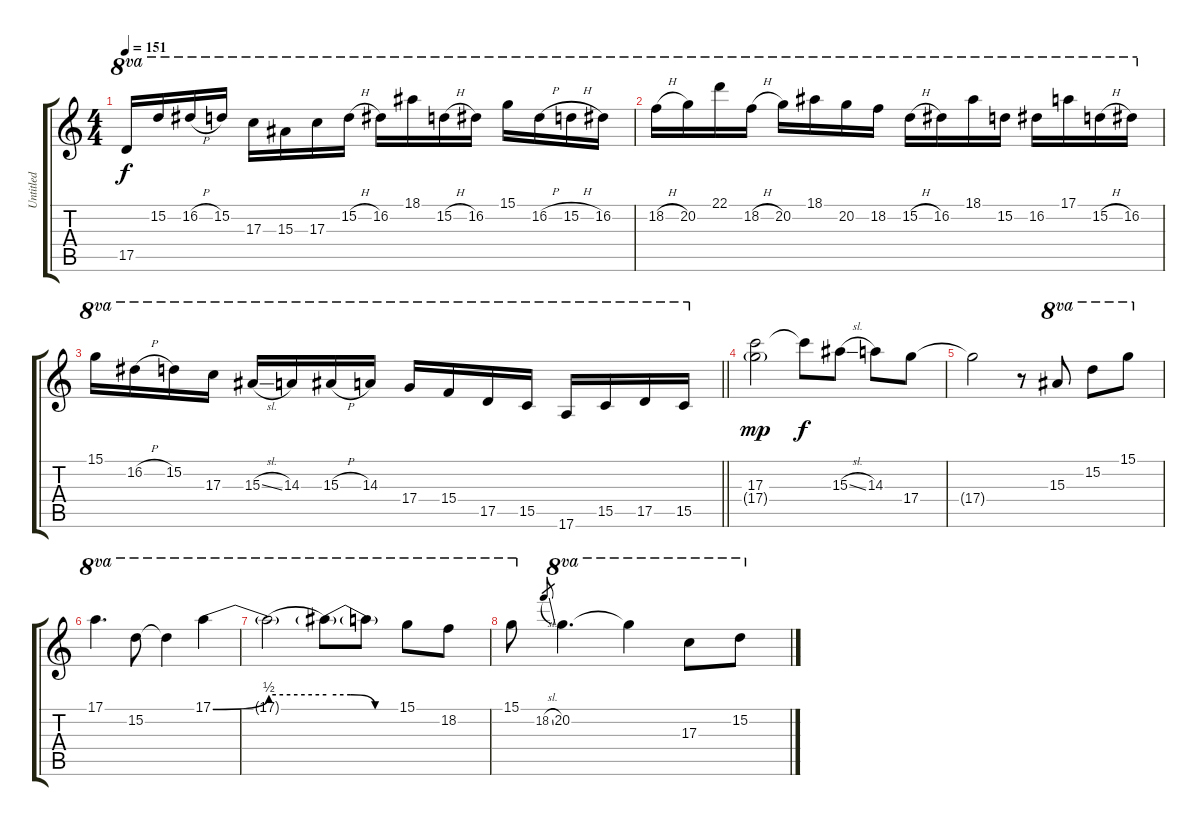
\track ("Untitled" "Untitled") {instrument overdrivenguitar}
\staff {score tabs}
\tuning (E4 B3 G3 D3 A2 E2) {hide}
\ts (4 4)
\tempo 151
\clef g2
\ks c
17.5.16{ot 8va dy f} 15.2.16{ot 8va} 16.2{h}.16{ot 8va} 15.2.16{ot 8va} 17.3.16{ot 8va} 15.3.16{ot 8va} 17.3.16{ot 8va} 15.2{h}.16{ot 8va} 16.2.16{ot 8va} 18.1.16{ot 8va} 15.2{h}.16{ot 8va} 16.2.16{ot 8va} 15.1.16{ot 8va} 16.2{h}.16{ot 8va} 15.2{h}.16{ot 8va} 16.2.16{ot 8va} |
18.2{h}.16{ot 8va} 20.2.16{ot 8va} 22.1.16{ot 8va} 18.2{h}.16{ot 8va} 20.2.16{ot 8va} 18.1.16{ot 8va} 20.2.16{ot 8va} 18.2.16{ot 8va} 15.2{h}.16{ot 8va} 16.2.16{ot 8va} 18.1.16{ot 8va} 15.2.16{ot 8va} 16.2.16{ot 8va} 17.1.16{ot 8va} 15.2{h}.16{ot 8va} 16.2.16{ot 8va} |
\barLineRight lightlight
15.1.16{ot 8va} 16.2{h}.16{ot 8va} 15.2.16{ot 8va} 17.3.16{ot 8va} 15.3{sl}.16{ot 8va} 14.3.16{ot 8va} 15.3{h}.16{ot 8va} 14.3.16{ot 8va} 17.4.16{ot 8va} 15.4.16{ot 8va} 17.5.16{ot 8va} 15.5.16{ot 8va} 17.6.16{ot 8va} 15.5.16{ot 8va} 17.5.16{ot 8va} 15.5.16{ot 8va} |
(17.3 17.4{g}).2{dy mp} 17.3{t}.8{dy f} 15.3{sl}.8 14.3.8 17.4.8 |
17.4{t}.2 r.8 15.3.8{ot 8va} 15.2.8{ot 8va} 15.1.8{ot 8va} |
17.1.4{d ot 8va} 15.2.8{ot 8va} 15.2{t}.4{ot 8va} 17.1{be (bend 0 0 60 2)}.4{ot 8va} |
17.1{be (hold 0 2 60 2) t}.2{ot 8va} 17.1{be (custom 0 2 20 2 40 0 60 0) t}.8{ot 8va} 17.1{t}.8{ot 8va} 15.1.8{ot 8va} 18.2.8{ot 8va} |
15.1.8{ot 8va} 18.2{sl}.8{gr} 20.2.4{d ot 8va} 20.2{t}.4{ot 8va} 17.3.8{ot 8va} 15.2.8{ot 8va}
